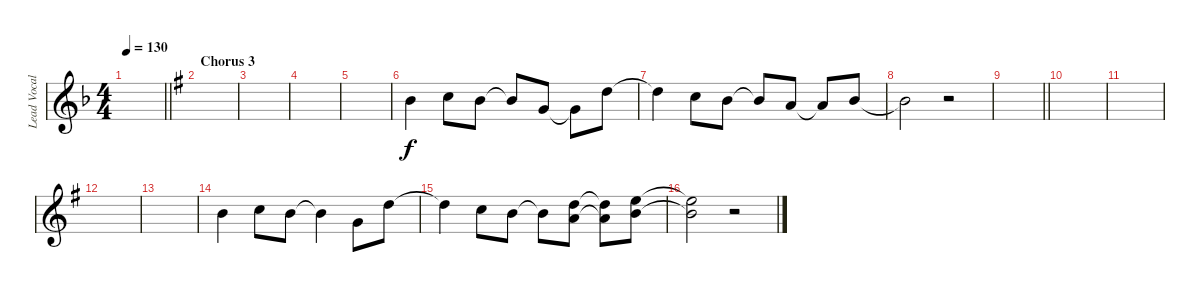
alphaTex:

\track ("Lead Vocals 2" "Lead Vocal") {instrument choiraahs}
\staff {score}
\tuning (E5 B4 G4 D4 A3 E3) {hide}
\ts (4 4)
\tempo 130
\clef g2
\barLineRight lightlight
\ks dminor
|
\section ("" "Chorus 3")
\ks eminor
|
|
|
|
0.2.4 1.2.8 0.2.8 0.2{t}.8 0.3.8 0.3{t}.8 3.2.8 |
3.2{t}.4 1.2.8 0.2.8 0.2{t}.8 2.3.8 2.3{t}.8 0.2.8 |
0.2{t}.2 r.2 |
\barLineRight lightlight
|
|
|
|
|
0.2.4 1.2.8 0.2.8 0.2{t}.4 0.3.8 3.2.8 |
3.2{t}.4 1.2.8 0.2.8 0.2{t}.8 (3.2 2.3).8 (3.2{t} 2.3{t}).8 (0.1 0.2).8 |
(0.1{t} 0.2{t}).2 r.2
